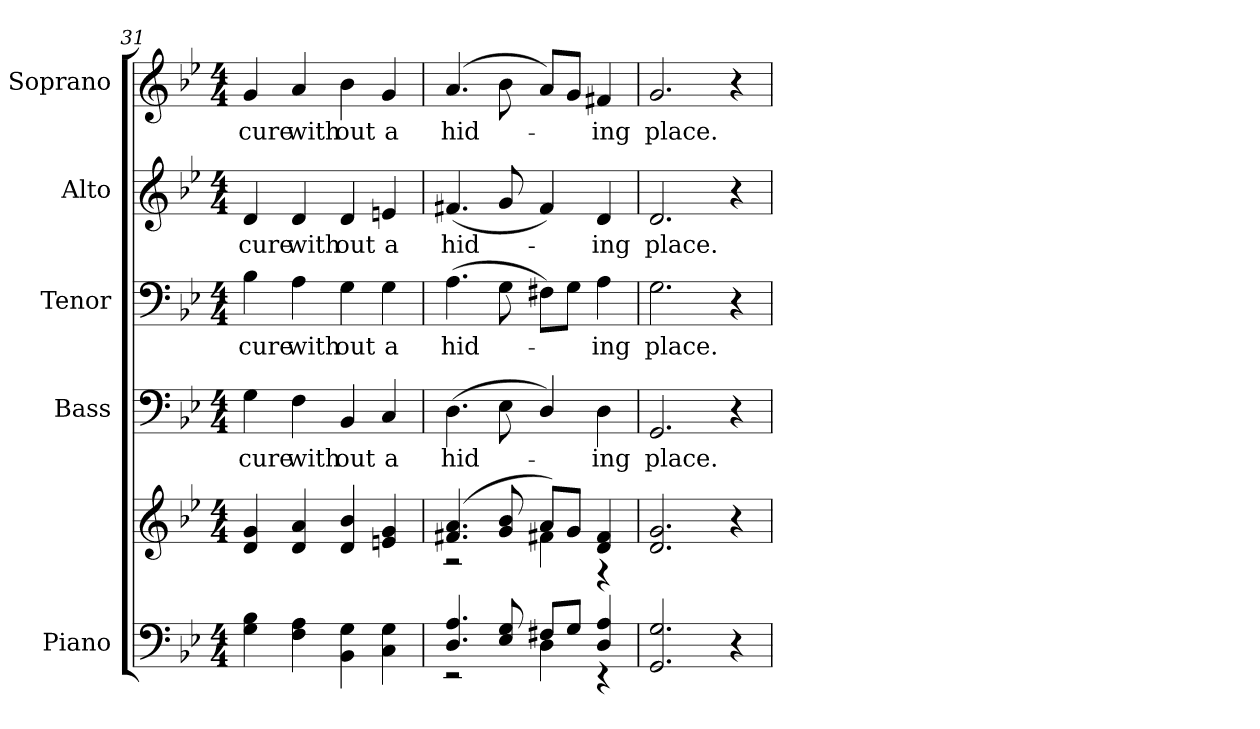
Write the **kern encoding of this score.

**kern	**kern	**kern	**text	**kern	**text	**kern	**text	**kern	**text
*part5	*part5	*part4	*part4	*part3	*part3	*part2	*part2	*part1	*part1
*staff6	*staff5	*staff4	*staff4	*staff3	*staff3	*staff2	*staff2	*staff1	*staff1
*I"Piano	*	*I"Bass	*	*I"Tenor	*	*I"Alto	*	*I"Soprano	*
*I'Pno.	*	*I'B.	*	*I'T.	*	*I'A.	*	*I'S.	*
*clefF4	*clefG2	*clefF4	*	*clefF4	*	*clefG2	*	*clefG2	*
*k[b-e-]	*k[b-e-]	*k[b-e-]	*	*k[b-e-]	*	*k[b-e-]	*	*k[b-e-]	*
*B-:	*B-:	*B-:	*	*B-:	*	*B-:	*	*B-:	*
*M4/4	*M4/4	*M4/4	*	*M4/4	*	*M4/4	*	*M4/4	*
=31	=31	=31	=31	=31	=31	=31	=31	=31	=31
!	!	!	!LO:LY:b:color=#000000	!	!	!	!	!	!
!	!	!	!	!	!LO:LY:b:color=#000000	!	!	!	!
!	!	!	!	!	!	!	!LO:LY:b:color=#000000	!	!
!	!	!	!	!	!	!	!	!	!LO:LY:b:color=#000000
4Gi\ 4B-i	4di/ 4gi	4Gi\	-cure	4B-i\	-cure	4di/	-cure	4gi/	-cure
!	!	!	!LO:LY:b:color=#000000	!	!	!	!	!	!
!	!	!	!	!	!LO:LY:b:color=#000000	!	!	!	!
!	!	!	!	!	!	!	!LO:LY:b:color=#000000	!	!
!	!	!	!	!	!	!	!	!	!LO:LY:b:color=#000000
4Fi\ 4Ai	4di/ 4ai	4Fi\	with	4Ai\	with	4di/	with	4ai/	with
!	!	!	!LO:LY:b:color=#000000	!	!	!	!	!	!
!	!	!	!	!	!LO:LY:b:color=#000000	!	!	!	!
!	!	!	!	!	!	!	!LO:LY:b:color=#000000	!	!
!	!	!	!	!	!	!	!	!	!LO:LY:b:color=#000000
4BB-i\ 4Gi	4di/ 4b-i	4BB-i/	out	4Gi\	out	4di/	out	4b-i\	out
!	!	!	!LO:LY:b:color=#000000	!	!	!	!	!	!
!	!	!	!	!	!LO:LY:b:color=#000000	!	!	!	!
!	!	!	!	!	!	!	!LO:LY:b:color=#000000	!	!
!	!	!	!	!	!	!	!	!	!LO:LY:b:color=#000000
4Ci\ 4Gi	4eni/ 4gi	4Ci/	a	4Gi\	a	4eni/	a	4gi/	a
!!LO:PB:g=z
=32	=32	=32	=32	=32	=32	=32	=32	=32	=32
*^	*^	*	*	*	*	*	*	*	*
!	!	!	!	!	!LO:LY:b:color=#000000	!	!	!	!	!	!
!	!	!	!	!	!	!	!LO:LY:b:color=#000000	!	!	!	!
!	!	!	!	!	!	!	!	!	!LO:LY:b:color=#000000	!	!
!	!	!	!	!	!	!	!	!	!	!	!LO:LY:b:color=#000000
4.Di/ 4.Ai	2r	(4.f#Xi/ 4.ai	2r	(4.Di\	hid-	(4.Ai\	hid-	(4.f#Xi/	hid-	(4.ai/	hid-
8E-i/ 8Gi	.	8gi/ 8b-i	.	8E-i\	.	8Gi\	.	8gi/	.	8b-i\	.
8F#Xi/L	4Di\	8ai/L)	4f#Xi\	4Di/)	.	8F#Xi\L)	.	4f#i/)	.	8ai/L)	.
8Gi/J	.	8gi/J	.	.	.	8Gi\J	.	.	.	8gi/J	.
!	!	!	!	!	!LO:LY:b:color=#000000	!	!	!	!	!	!
!	!	!	!	!	!	!	!LO:LY:b:color=#000000	!	!	!	!
!	!	!	!	!	!	!	!	!	!LO:LY:b:color=#000000	!	!
!	!	!	!	!	!	!	!	!	!	!	!LO:LY:b:color=#000000
4Di/ 4Ai	4r	4di/ 4f#i	4r	4Di\	-ing	4Ai\	-ing	4di/	-ing	4f#Xi/	-ing
*v	*v	*	*	*	*	*	*	*	*	*	*
*	*v	*v	*	*	*	*	*	*	*	*
=33	=33	=33	=33	=33	=33	=33	=33	=33	=33
*^	*^	*	*	*	*	*	*	*	*
!	!	!	!	!	!LO:LY:b:color=#000000	!	!	!	!	!	!
*v	*v	*	*	*	*	*	*	*	*	*	*
*	*v	*v	*	*	*	*	*	*	*	*
*^	*^	*	*	*	*	*	*	*	*
!	!	!	!	!	!	!	!LO:LY:b:color=#000000	!	!	!	!
*v	*v	*	*	*	*	*	*	*	*	*	*
*	*v	*v	*	*	*	*	*	*	*	*
*^	*^	*	*	*	*	*	*	*	*
!	!	!	!	!	!	!	!	!	!LO:LY:b:color=#000000	!	!
*v	*v	*	*	*	*	*	*	*	*	*	*
*	*v	*v	*	*	*	*	*	*	*	*
*^	*^	*	*	*	*	*	*	*	*
!	!	!	!	!	!	!	!	!	!	!	!LO:LY:b:color=#000000
*v	*v	*	*	*	*	*	*	*	*	*	*
*	*v	*v	*	*	*	*	*	*	*	*
2.GGi/ 2.Gi	2.di/ 2.gi	2.GGi/	place.	2.Gi\	place.	2.di/	place.	2.gi/	place.
4r	4r	4r	.	4r	.	4r	.	4r	.
=	=	=	=	=	=	=	=	=	=
*-	*-	*-	*-	*-	*-	*-	*-	*-	*-
